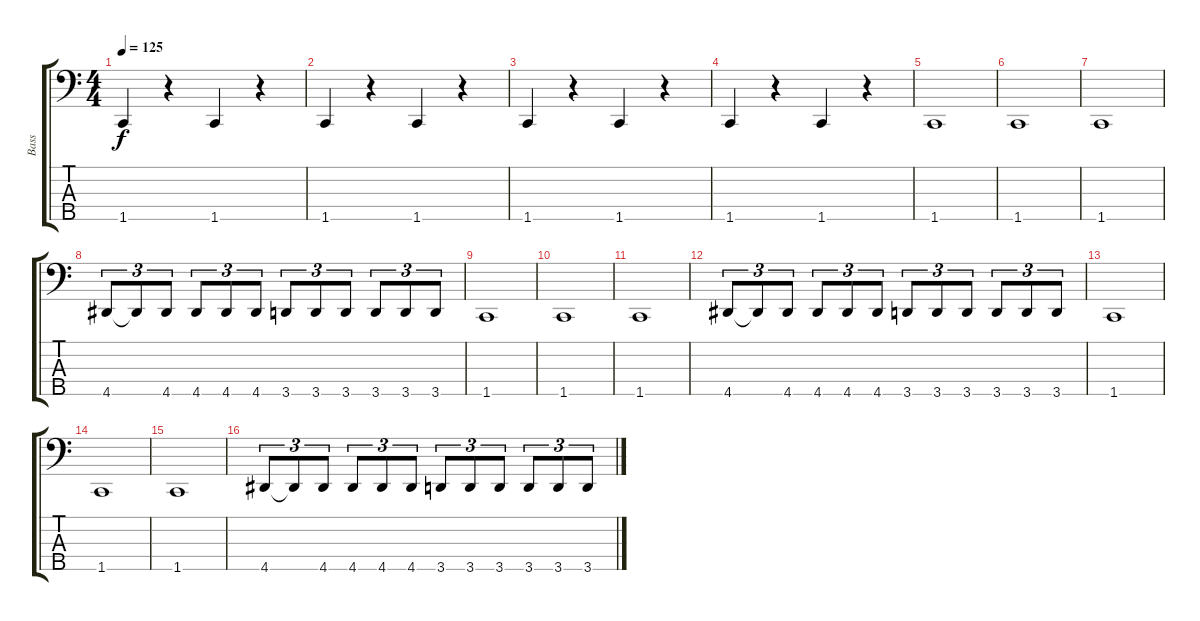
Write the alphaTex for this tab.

\track ("Bass" "Bass") {instrument electricbasspick}
\staff {score tabs}
\tuning (G2 D2 A1 E1 B0) {hide}
\ts (4 4)
\tempo 125
\clef f4
\ks c
1.5.4{dy f} r.4 1.5.4 r.4 |
1.5.4 r.4 1.5.4 r.4 |
1.5.4 r.4 1.5.4 r.4 |
1.5.4 r.4 1.5.4 r.4 |
1.5.1 |
1.5.1 |
1.5.1 |
4.5.8{tu (3 2)} 4.5{t}.8{tu (3 2)} 4.5.8{tu (3 2)} 4.5.8{tu (3 2)} 4.5.8{tu (3 2)} 4.5.8{tu (3 2)} 3.5.8{tu (3 2)} 3.5.8{tu (3 2)} 3.5.8{tu (3 2)} 3.5.8{tu (3 2)} 3.5.8{tu (3 2)} 3.5.8{tu (3 2)} |
1.5.1 |
1.5.1 |
1.5.1 |
4.5.8{tu (3 2)} 4.5{t}.8{tu (3 2)} 4.5.8{tu (3 2)} 4.5.8{tu (3 2)} 4.5.8{tu (3 2)} 4.5.8{tu (3 2)} 3.5.8{tu (3 2)} 3.5.8{tu (3 2)} 3.5.8{tu (3 2)} 3.5.8{tu (3 2)} 3.5.8{tu (3 2)} 3.5.8{tu (3 2)} |
1.5.1 |
1.5.1 |
1.5.1 |
4.5.8{tu (3 2)} 4.5{t}.8{tu (3 2)} 4.5.8{tu (3 2)} 4.5.8{tu (3 2)} 4.5.8{tu (3 2)} 4.5.8{tu (3 2)} 3.5.8{tu (3 2)} 3.5.8{tu (3 2)} 3.5.8{tu (3 2)} 3.5.8{tu (3 2)} 3.5.8{tu (3 2)} 3.5.8{tu (3 2)}
